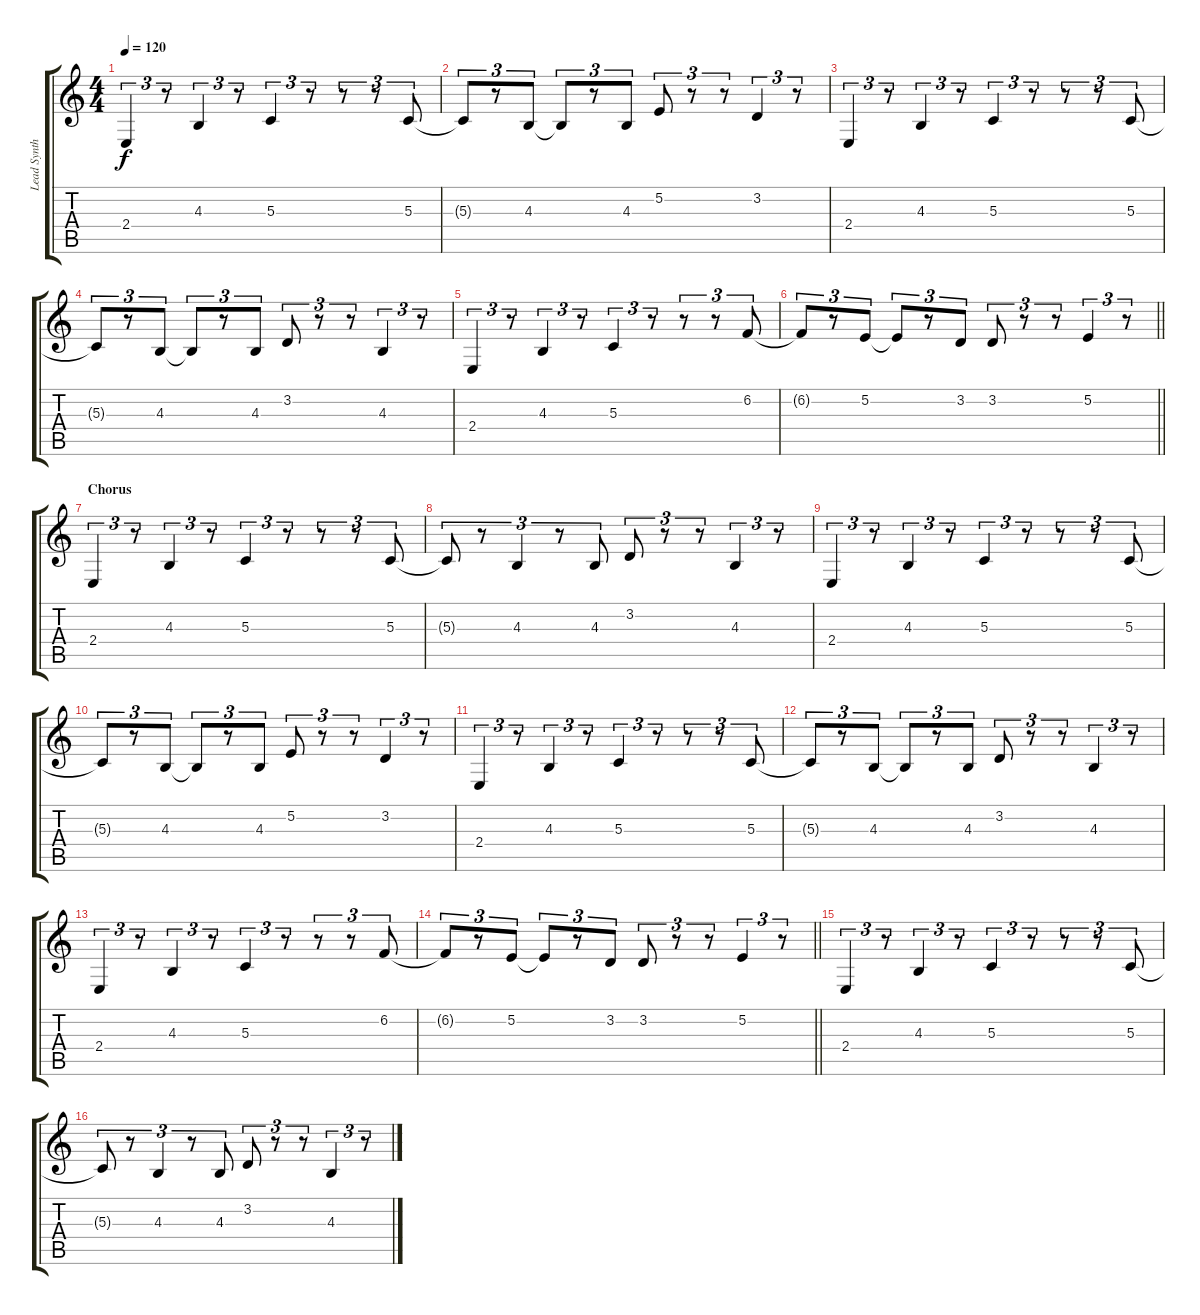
\track ("Lead Synth" "Lead Synth") {instrument lead2sawtooth}
\staff {score tabs}
\tuning (E4 B3 G3 D3 A2 E2) {hide}
\ts (4 4)
\tempo 120
\clef g2
\ks c
2.4.4{tu (3 2) dy f} r.8{tu (3 2)} 4.3.4{tu (3 2)} r.8{tu (3 2)} 5.3.4{tu (3 2)} r.8{tu (3 2)} r.8{tu (3 2)} r.8{tu (3 2)} 5.3.8{tu (3 2)} |
5.3{t}.8{tu (3 2)} r.8{tu (3 2)} 4.3.8{tu (3 2)} 4.3{t}.8{tu (3 2)} r.8{tu (3 2)} 4.3.8{tu (3 2)} 5.2.8{tu (3 2)} r.8{tu (3 2)} r.8{tu (3 2)} 3.2.4{tu (3 2)} r.8{tu (3 2)} |
2.4.4{tu (3 2)} r.8{tu (3 2)} 4.3.4{tu (3 2)} r.8{tu (3 2)} 5.3.4{tu (3 2)} r.8{tu (3 2)} r.8{tu (3 2)} r.8{tu (3 2)} 5.3.8{tu (3 2)} |
5.3{t}.8{tu (3 2)} r.8{tu (3 2)} 4.3.8{tu (3 2)} 4.3{t}.8{tu (3 2)} r.8{tu (3 2)} 4.3.8{tu (3 2)} 3.2.8{tu (3 2)} r.8{tu (3 2)} r.8{tu (3 2)} 4.3.4{tu (3 2)} r.8{tu (3 2)} |
2.4.4{tu (3 2)} r.8{tu (3 2)} 4.3.4{tu (3 2)} r.8{tu (3 2)} 5.3.4{tu (3 2)} r.8{tu (3 2)} r.8{tu (3 2)} r.8{tu (3 2)} 6.2.8{tu (3 2)} |
\barLineRight lightlight
6.2{t}.8{tu (3 2)} r.8{tu (3 2)} 5.2.8{tu (3 2)} 5.2{t}.8{tu (3 2)} r.8{tu (3 2)} 3.2.8{tu (3 2)} 3.2.8{tu (3 2)} r.8{tu (3 2)} r.8{tu (3 2)} 5.2.4{tu (3 2)} r.8{tu (3 2)} |
\section ("" "Chorus")
2.4.4{tu (3 2)} r.8{tu (3 2)} 4.3.4{tu (3 2)} r.8{tu (3 2)} 5.3.4{tu (3 2)} r.8{tu (3 2)} r.8{tu (3 2)} r.8{tu (3 2)} 5.3.8{tu (3 2)} |
5.3{t}.8{tu (3 2)} r.8{tu (3 2)} 4.3.4{tu (3 2)} r.8{tu (3 2)} 4.3.8{tu (3 2)} 3.2.8{tu (3 2)} r.8{tu (3 2)} r.8{tu (3 2)} 4.3.4{tu (3 2)} r.8{tu (3 2)} |
2.4.4{tu (3 2)} r.8{tu (3 2)} 4.3.4{tu (3 2)} r.8{tu (3 2)} 5.3.4{tu (3 2)} r.8{tu (3 2)} r.8{tu (3 2)} r.8{tu (3 2)} 5.3.8{tu (3 2)} |
5.3{t}.8{tu (3 2)} r.8{tu (3 2)} 4.3.8{tu (3 2)} 4.3{t}.8{tu (3 2)} r.8{tu (3 2)} 4.3.8{tu (3 2)} 5.2.8{tu (3 2)} r.8{tu (3 2)} r.8{tu (3 2)} 3.2.4{tu (3 2)} r.8{tu (3 2)} |
2.4.4{tu (3 2)} r.8{tu (3 2)} 4.3.4{tu (3 2)} r.8{tu (3 2)} 5.3.4{tu (3 2)} r.8{tu (3 2)} r.8{tu (3 2)} r.8{tu (3 2)} 5.3.8{tu (3 2)} |
5.3{t}.8{tu (3 2)} r.8{tu (3 2)} 4.3.8{tu (3 2)} 4.3{t}.8{tu (3 2)} r.8{tu (3 2)} 4.3.8{tu (3 2)} 3.2.8{tu (3 2)} r.8{tu (3 2)} r.8{tu (3 2)} 4.3.4{tu (3 2)} r.8{tu (3 2)} |
2.4.4{tu (3 2)} r.8{tu (3 2)} 4.3.4{tu (3 2)} r.8{tu (3 2)} 5.3.4{tu (3 2)} r.8{tu (3 2)} r.8{tu (3 2)} r.8{tu (3 2)} 6.2.8{tu (3 2)} |
\barLineRight lightlight
6.2{t}.8{tu (3 2)} r.8{tu (3 2)} 5.2.8{tu (3 2)} 5.2{t}.8{tu (3 2)} r.8{tu (3 2)} 3.2.8{tu (3 2)} 3.2.8{tu (3 2)} r.8{tu (3 2)} r.8{tu (3 2)} 5.2.4{tu (3 2)} r.8{tu (3 2)} |
\section ("" "")
2.4.4{tu (3 2)} r.8{tu (3 2)} 4.3.4{tu (3 2)} r.8{tu (3 2)} 5.3.4{tu (3 2)} r.8{tu (3 2)} r.8{tu (3 2)} r.8{tu (3 2)} 5.3.8{tu (3 2)} |
5.3{t}.8{tu (3 2)} r.8{tu (3 2)} 4.3.4{tu (3 2)} r.8{tu (3 2)} 4.3.8{tu (3 2)} 3.2.8{tu (3 2)} r.8{tu (3 2)} r.8{tu (3 2)} 4.3.4{tu (3 2)} r.8{tu (3 2)}
